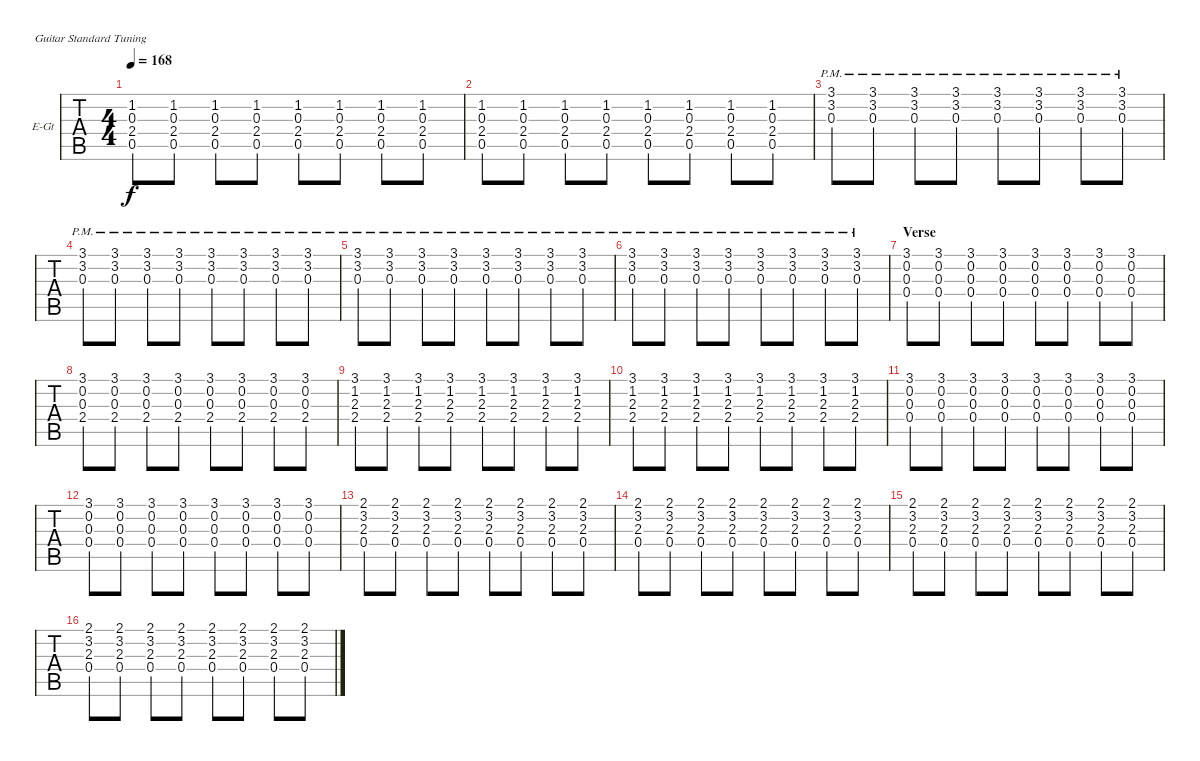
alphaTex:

\bracketExtendMode groupsimilarinstruments
\firstSystemTrackNameOrientation horizontal
\otherSystemsTrackNameOrientation horizontal
\track ("Nick" "E-Gt") {instrument overdrivenguitar}
\staff {tabs}
\tuning (E4 B3 G3 D3 A2 E2)
\ts (4 4)
\tempo 168
\clef g2
\ks c
(1.2 0.3 2.4 0.5).8{dy f} (1.2 0.3 2.4 0.5).8 (1.2 0.3 2.4 0.5).8 (1.2 0.3 2.4 0.5).8 (1.2 0.3 2.4 0.5).8 (1.2 0.3 2.4 0.5).8 (1.2 0.3 2.4 0.5).8 (1.2 0.3 2.4 0.5).8 |
(1.2 0.3 2.4 0.5).8 (1.2 0.3 2.4 0.5).8 (1.2 0.3 2.4 0.5).8 (1.2 0.3 2.4 0.5).8 (1.2 0.3 2.4 0.5).8 (1.2 0.3 2.4 0.5).8 (1.2 0.3 2.4 0.5).8 (1.2 0.3 2.4 0.5).8 |
(3.1{pm} 3.2{pm} 0.3{pm}).8 (3.1{pm} 3.2{pm} 0.3{pm}).8 (3.1{pm} 3.2{pm} 0.3{pm}).8 (3.1{pm} 3.2{pm} 0.3{pm}).8 (3.1{pm} 3.2{pm} 0.3{pm}).8 (3.1{pm} 3.2{pm} 0.3{pm}).8 (3.1{pm} 3.2{pm} 0.3{pm}).8 (3.1{pm} 3.2{pm} 0.3{pm}).8 |
(3.1{pm} 3.2{pm} 0.3{pm}).8 (3.1{pm} 3.2{pm} 0.3{pm}).8 (3.1{pm} 3.2{pm} 0.3{pm}).8 (3.1{pm} 3.2{pm} 0.3{pm}).8 (3.1{pm} 3.2{pm} 0.3{pm}).8 (3.1{pm} 3.2{pm} 0.3{pm}).8 (3.1{pm} 3.2{pm} 0.3{pm}).8 (3.1{pm} 3.2{pm} 0.3{pm}).8 |
(3.1{pm} 3.2{pm} 0.3{pm}).8 (3.1{pm} 3.2{pm} 0.3{pm}).8 (3.1{pm} 3.2{pm} 0.3{pm}).8 (3.1{pm} 3.2{pm} 0.3{pm}).8 (3.1{pm} 3.2{pm} 0.3{pm}).8 (3.1{pm} 3.2{pm} 0.3{pm}).8 (3.1{pm} 3.2{pm} 0.3{pm}).8 (3.1{pm} 3.2{pm} 0.3{pm}).8 |
(3.1{pm} 3.2{pm} 0.3{pm}).8 (3.1{pm} 3.2{pm} 0.3{pm}).8 (3.1{pm} 3.2{pm} 0.3{pm}).8 (3.1{pm} 3.2{pm} 0.3{pm}).8 (3.1{pm} 3.2{pm} 0.3{pm}).8 (3.1{pm} 3.2{pm} 0.3{pm}).8 (3.1{pm} 3.2{pm} 0.3{pm}).8 (3.1{pm} 3.2{pm} 0.3{pm}).8 |
\section ("" "Verse")
(3.1 0.2 0.3 0.4).8 (3.1 0.2 0.3 0.4).8 (3.1 0.2 0.3 0.4).8 (3.1 0.2 0.3 0.4).8 (3.1 0.2 0.3 0.4).8 (3.1 0.2 0.3 0.4).8 (3.1 0.2 0.3 0.4).8 (3.1 0.2 0.3 0.4).8 |
(3.1 0.2 0.3 2.4).8 (3.1 0.2 0.3 2.4).8 (3.1 0.2 0.3 2.4).8 (3.1 0.2 0.3 2.4).8 (3.1 0.2 0.3 2.4).8 (3.1 0.2 0.3 2.4).8 (3.1 0.2 0.3 2.4).8 (3.1 0.2 0.3 2.4).8 |
(3.1 1.2 2.3 2.4).8 (3.1 1.2 2.3 2.4).8 (3.1 1.2 2.3 2.4).8 (3.1 1.2 2.3 2.4).8 (3.1 1.2 2.3 2.4).8 (3.1 1.2 2.3 2.4).8 (3.1 1.2 2.3 2.4).8 (3.1 1.2 2.3 2.4).8 |
(3.1 1.2 2.3 2.4).8 (3.1 1.2 2.3 2.4).8 (3.1 1.2 2.3 2.4).8 (3.1 1.2 2.3 2.4).8 (3.1 1.2 2.3 2.4).8 (3.1 1.2 2.3 2.4).8 (3.1 1.2 2.3 2.4).8 (3.1 1.2 2.3 2.4).8 |
(3.1 0.2 0.3 0.4).8 (3.1 0.2 0.3 0.4).8 (3.1 0.2 0.3 0.4).8 (3.1 0.2 0.3 0.4).8 (3.1 0.2 0.3 0.4).8 (3.1 0.2 0.3 0.4).8 (3.1 0.2 0.3 0.4).8 (3.1 0.2 0.3 0.4).8 |
(3.1 0.2 0.3 0.4).8 (3.1 0.2 0.3 0.4).8 (3.1 0.2 0.3 0.4).8 (3.1 0.2 0.3 0.4).8 (3.1 0.2 0.3 0.4).8 (3.1 0.2 0.3 0.4).8 (3.1 0.2 0.3 0.4).8 (3.1 0.2 0.3 0.4).8 |
(2.1 3.2 2.3 0.4).8 (2.1 3.2 2.3 0.4).8 (2.1 3.2 2.3 0.4).8 (2.1 3.2 2.3 0.4).8 (2.1 3.2 2.3 0.4).8 (2.1 3.2 2.3 0.4).8 (2.1 3.2 2.3 0.4).8 (2.1 3.2 2.3 0.4).8 |
(2.1 3.2 2.3 0.4).8 (2.1 3.2 2.3 0.4).8 (2.1 3.2 2.3 0.4).8 (2.1 3.2 2.3 0.4).8 (2.1 3.2 2.3 0.4).8 (2.1 3.2 2.3 0.4).8 (2.1 3.2 2.3 0.4).8 (2.1 3.2 2.3 0.4).8 |
(2.1 3.2 2.3 0.4).8 (2.1 3.2 2.3 0.4).8 (2.1 3.2 2.3 0.4).8 (2.1 3.2 2.3 0.4).8 (2.1 3.2 2.3 0.4).8 (2.1 3.2 2.3 0.4).8 (2.1 3.2 2.3 0.4).8 (2.1 3.2 2.3 0.4).8 |
(2.1 3.2 2.3 0.4).8 (2.1 3.2 2.3 0.4).8 (2.1 3.2 2.3 0.4).8 (2.1 3.2 2.3 0.4).8 (2.1 3.2 2.3 0.4).8 (2.1 3.2 2.3 0.4).8 (2.1 3.2 2.3 0.4).8 (2.1 3.2 2.3 0.4).8
